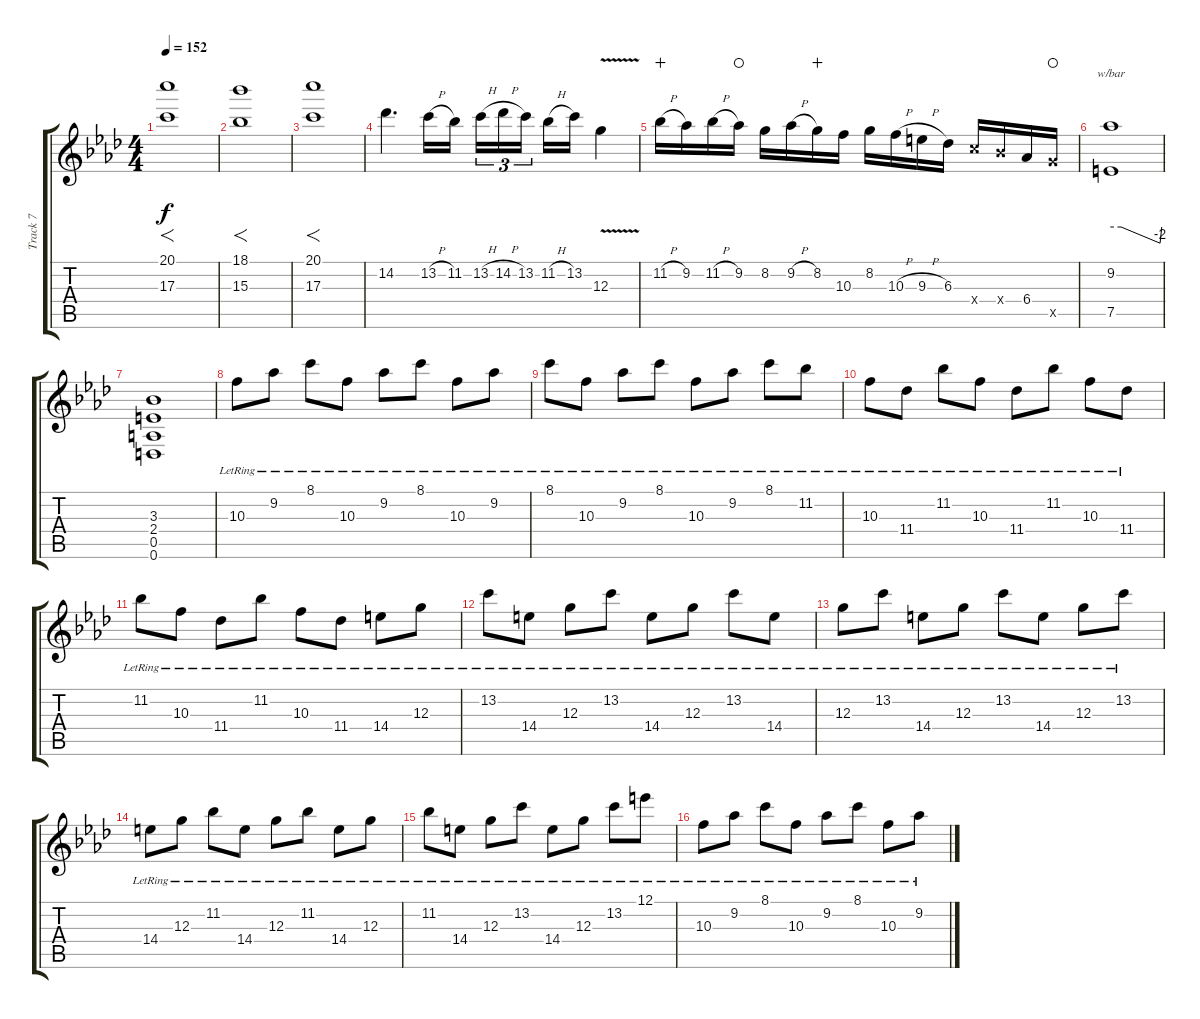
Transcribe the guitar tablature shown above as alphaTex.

\track ("Track 7" "Track 7") {instrument electricguitarjazz}
\staff {score tabs}
\tuning (E4 B3 G3 D3 A2 D2) {hide}
\ts (4 4)
\tempo 152
\clef g2
\ks fminor
(20.1 17.3).1{f dy f} |
(18.1 15.3).1{f} |
(20.1 17.3).1{f} |
14.2.4{d} 13.2{h}.16 11.2.16 13.2{h}.16{tu (3 2)} 14.2{h}.16{tu (3 2)} 13.2.16{tu (3 2) beam splitsecondary} 11.2{h}.16 13.2.16 12.3{v}.4 |
11.2{h}.16{wahc} 9.2.16 11.2{h}.16 9.2.16{waho} 8.2.16 9.2{h}.16 8.2.16{wahc} 10.3.16 8.2.16 10.3{h}.16 9.3{h}.16 6.3.16 10.4{x}.16 8.4{x}.16 6.4.16 10.5{x}.16{waho} |
(9.2 7.5).1{tbe (custom default 0 0 12 0 58 -8 60 0)} |
(3.3 2.4 0.5 0.6).1 |
10.3{lr}.8{instrument electricguitarjazz} 9.2{lr}.8 8.1{lr}.8 10.3{lr}.8 9.2{lr}.8 8.1{lr}.8 10.3{lr}.8 9.2{lr}.8 |
8.1{lr}.8 10.3{lr}.8 9.2{lr}.8 8.1{lr}.8 10.3{lr}.8 9.2{lr}.8 8.1{lr}.8 11.2{lr}.8 |
10.3{lr}.8 11.4{lr}.8 11.2{lr}.8 10.3{lr}.8 11.4{lr}.8 11.2{lr}.8 10.3{lr}.8 11.4{lr}.8 |
11.2{lr}.8 10.3{lr}.8 11.4{lr}.8 11.2{lr}.8 10.3{lr}.8 11.4{lr}.8 14.4{lr}.8 12.3{lr}.8 |
13.2{lr}.8 14.4{lr}.8 12.3{lr}.8 13.2{lr}.8 14.4{lr}.8 12.3{lr}.8 13.2{lr}.8 14.4{lr}.8 |
12.3{lr}.8 13.2{lr}.8 14.4{lr}.8 12.3{lr}.8 13.2{lr}.8 14.4{lr}.8 12.3{lr}.8 13.2{lr}.8 |
14.4{lr}.8 12.3{lr}.8 11.2{lr}.8 14.4{lr}.8 12.3{lr}.8 11.2{lr}.8 14.4{lr}.8 12.3{lr}.8 |
11.2{lr}.8 14.4{lr}.8 12.3{lr}.8 13.2{lr}.8 14.4{lr}.8 12.3{lr}.8 13.2{lr}.8 12.1{lr}.8 |
10.3{lr}.8 9.2{lr}.8 8.1{lr}.8 10.3{lr}.8 9.2{lr}.8 8.1{lr}.8 10.3{lr}.8 9.2{lr}.8
